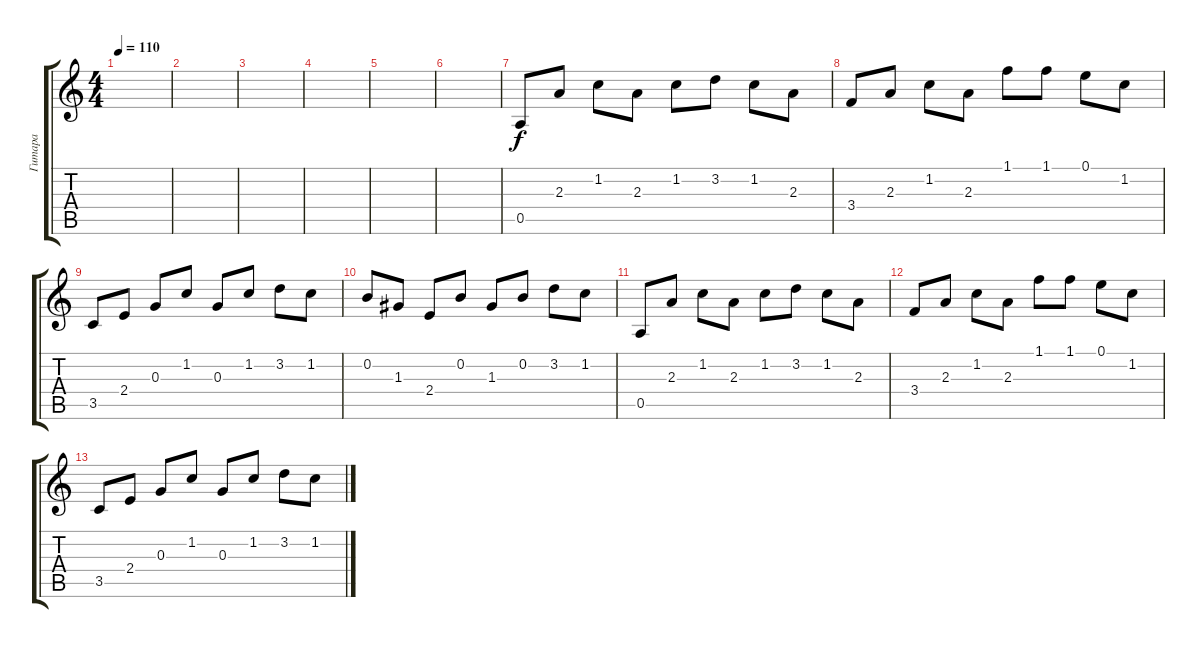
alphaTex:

\track ("Гитара" "Гитара") {instrument electricguitarclean}
\staff {score tabs}
\tuning (E4 B3 G3 D3 A2 E2) {hide}
\ts (4 4)
\tempo 110
\clef g2
\ks c
|
|
|
|
|
|
0.5.8 2.3.8 1.2.8 2.3.8 1.2.8 3.2.8 1.2.8 2.3.8 |
3.4.8 2.3.8 1.2.8 2.3.8 1.1.8 1.1.8 0.1.8 1.2.8 |
3.5.8 2.4.8 0.3.8 1.2.8 0.3.8 1.2.8 3.2.8 1.2.8 |
0.2.8 1.3.8 2.4.8 0.2.8 1.3.8 0.2.8 3.2.8 1.2.8 |
0.5.8 2.3.8 1.2.8 2.3.8 1.2.8 3.2.8 1.2.8 2.3.8 |
3.4.8 2.3.8 1.2.8 2.3.8 1.1.8 1.1.8 0.1.8 1.2.8 |
3.5.8 2.4.8 0.3.8 1.2.8 0.3.8 1.2.8 3.2.8 1.2.8
